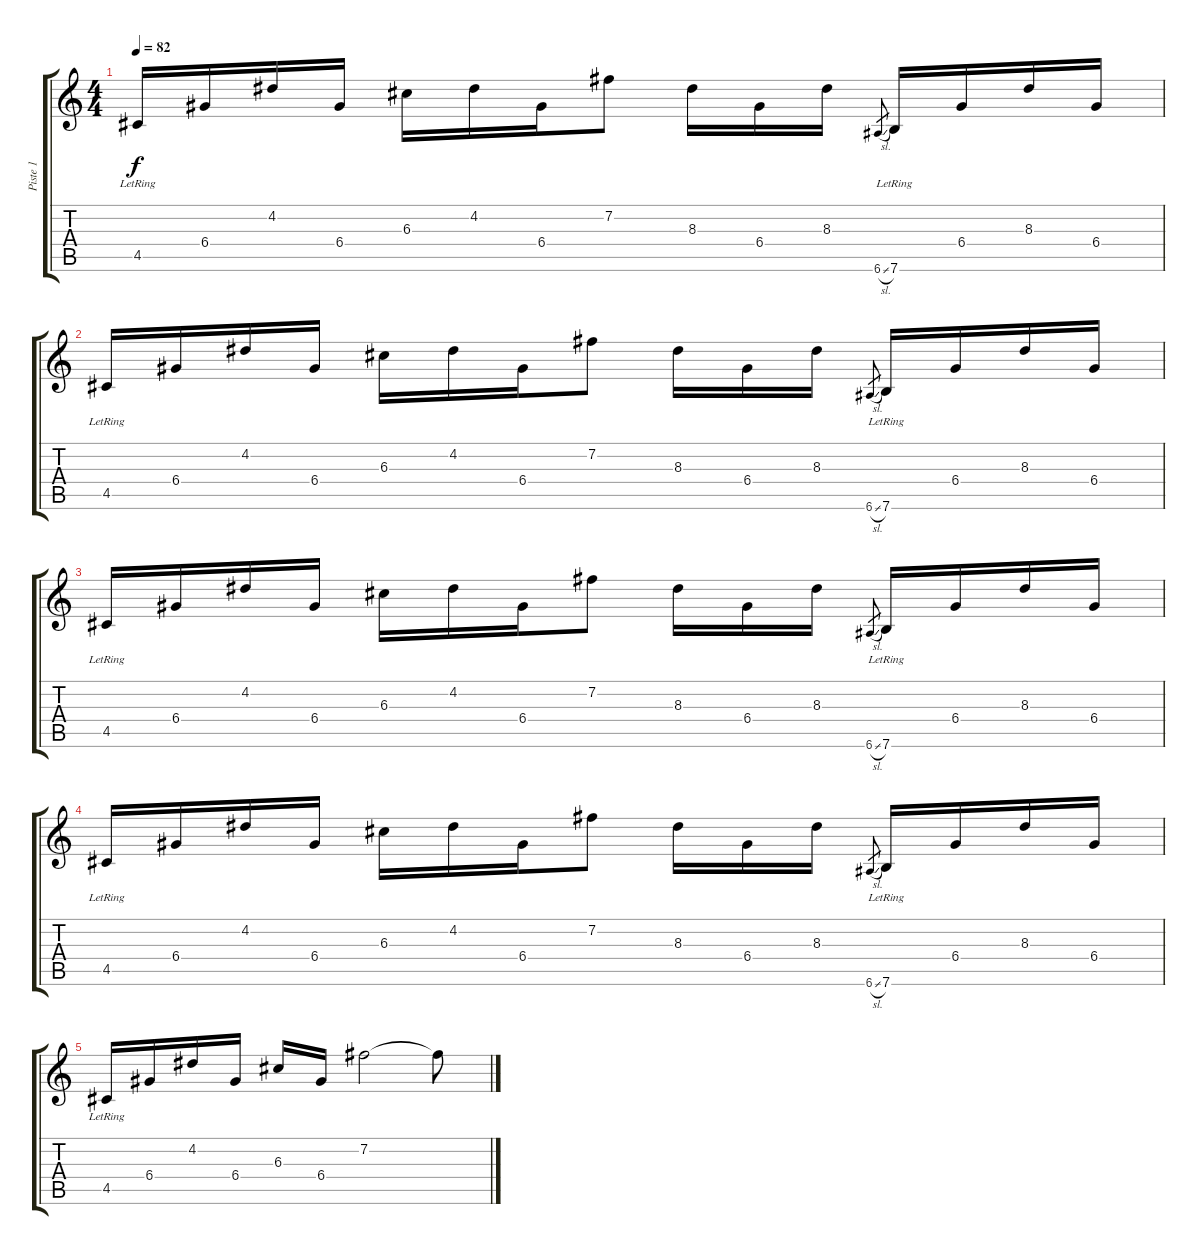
\track ("Piste 1" "Piste 1") {instrument acousticguitarsteel}
\staff {score tabs}
\tuning (E4 B3 G3 D3 A2 E2) {hide}
\ts (4 4)
\tempo 82
\clef g2
\ks c
4.5{lr}.16{dy f} 6.4.16 4.2.16 6.4.16 6.3.16 4.2.16 6.4.16 7.2.8 8.3.16 6.4.16 8.3.16 6.6{sl}.8{gr} 7.6{lr}.16 6.4.16 8.3.16 6.4.16 |
4.5{lr}.16 6.4.16 4.2.16 6.4.16 6.3.16 4.2.16 6.4.16 7.2.8 8.3.16 6.4.16 8.3.16 6.6{sl}.8{gr} 7.6{lr}.16 6.4.16 8.3.16 6.4.16 |
4.5{lr}.16 6.4.16 4.2.16 6.4.16 6.3.16 4.2.16 6.4.16 7.2.8 8.3.16 6.4.16 8.3.16 6.6{sl}.8{gr} 7.6{lr}.16 6.4.16 8.3.16 6.4.16 |
4.5{lr}.16 6.4.16 4.2.16 6.4.16 6.3.16 4.2.16 6.4.16 7.2.8 8.3.16 6.4.16 8.3.16 6.6{sl}.8{gr} 7.6{lr}.16 6.4.16 8.3.16 6.4.16 |
4.5{lr}.16 6.4.16 4.2.16 6.4.16 6.3.16 6.4.16 7.2.2 7.2{t}.8
